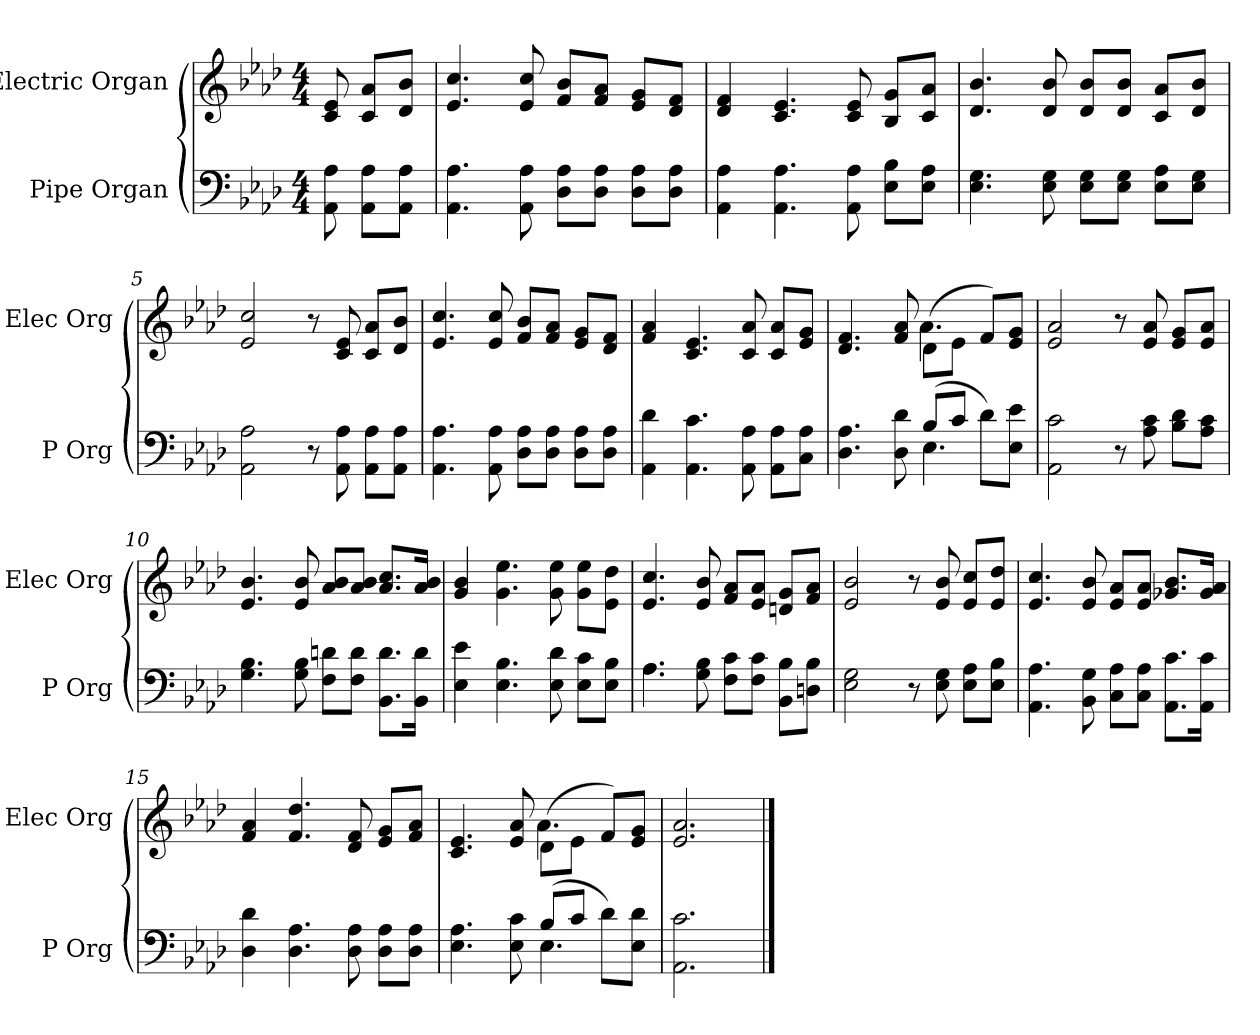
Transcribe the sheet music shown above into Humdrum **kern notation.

**kern	**kern
*part2	*part1
*staff2	*staff1
*I"Pipe Organ	*I"Electric Organ
*I'P Org	*I'Elec Org
*clefF4	*clefG2
*k[b-e-a-d-]	*k[b-e-a-d-]
*A-:	*A-:
*M4/4	*M4/4
=1	=1
8AA- 8A-	8c 8e-
8AA-\ 8A-\L	8c/ 8a-/L
8AA-\ 8A-\J	8d-/ 8b-/J
=2	=2
4.AA- 4.A-	4.e- 4.cc
8AA- 8A-	8e- 8cc
8D-\ 8A-\L	8f/ 8b-/L
8D-\ 8A-\J	8f/ 8a-/J
8D-\ 8A-\L	8e-/ 8g/L
8D-\ 8A-\J	8d-/ 8f/J
=3	=3
4AA- 4A-	4d- 4f
4.AA- 4.A-	4.c 4.e-
8AA- 8A-	8c 8e-
8E-\ 8B-\L	8B-/ 8g/L
8E-\ 8A-\J	8c/ 8a-/J
=4	=4
4.E- 4.G	4.d- 4.b-
8E- 8G	8d- 8b-
8E-\ 8G\L	8d-/ 8b-/L
8E-\ 8G\J	8d-/ 8b-/J
8E-\ 8A-\L	8c/ 8a-/L
8E-\ 8G\J	8d-/ 8b-/J
=5	=5
2AA- 2A-	2e- 2cc
8r	8r
8AA- 8A-	8c 8e-
8AA-\ 8A-\L	8c/ 8a-/L
8AA-\ 8A-\J	8d-/ 8b-/J
=6	=6
4.AA- 4.A-	4.e- 4.cc
8AA- 8A-	8e- 8cc
8D-\ 8A-\L	8f/ 8b-/L
8D-\ 8A-\J	8f/ 8a-/J
8D-\ 8A-\L	8e-/ 8g/L
8D-\ 8A-\J	8d-/ 8f/J
=7	=7
4AA- 4d-	4f 4a-
4.AA- 4.c	4.c 4.e-
8AA- 8A-	8c 8a-
8AA-\ 8A-\L	8c/ 8a-/L
8C\ 8A-\J	8e-/ 8g/J
=8	=8
*^	*^
4.D- 4.A-	2ryy	4.d- 4.f	2ryy
8D- 8d-	.	8f 8a-	.
(8B-/L	4.E-	(8d-\L	4.a-
8c/J	.	8e-\J	.
8d-\L)	.	8f/L)	.
8E-\ 8e-\J	8ryy	8e-/ 8g/J	8ryy
*v	*v	*	*
*	*v	*v
=9	=9
2AA- 2c	2e- 2a-
8r	8r
8A- 8c	8e- 8a-
8B-\ 8d-\L	8e-/ 8g/L
8A-\ 8c\J	8e-/ 8a-/J
=10	=10
4.G 4.B-	4.e- 4.b-
8G 8B-	8e- 8b-
8F\ 8dn\L	8a-/ 8b-/L
8F\ 8d\J	8a-/ 8b-/J
8.BB-\ 8.d\L	8.a-/ 8.cc/L
16BB-\ 16d\Jk	16a-/ 16b-/Jk
=11	=11
4E- 4e-	4g 4b-
4.E- 4.B-	4.g 4.ee-
8E- 8d-	8g 8ee-
8E-\ 8c\L	8g\ 8ee-\L
8E-\ 8B-\J	8e-\ 8dd-\J
=12	=12
*^	*
4.A-\	4.A-	4.e- 4.cc
8G 8B-	2ryy	8e- 8b-
8F\ 8c\L	.	8f/ 8a-/L
8F\ 8c\J	.	8e-/ 8a-/J
8BB-\ 8B-\L	.	8dn/ 8g/L
8Dn\ 8B-\J	8ryy	8f/ 8a-/J
*v	*v	*
=13	=13
2E- 2G	2e- 2b-
8r	8r
8E- 8G	8e- 8b-
8E-\ 8A-\L	8e-/ 8cc/L
8E-\ 8B-\J	8e-/ 8dd-/J
=14	=14
4.AA- 4.A-	4.e- 4.cc
8BB- 8G	8e- 8b-
8C\ 8A-\L	8e-/ 8a-/L
8C\ 8A-\J	8e-/ 8a-/J
8.AA-\ 8.c\L	8.g-X/ 8.b-/L
16AA-\ 16c\Jk	16g-/ 16a-/Jk
=15	=15
4D- 4d-	4f 4a-
4.D- 4.A-	4.f 4.dd-
8D- 8A-	8d- 8f
8D-\ 8A-\L	8e-/ 8g/L
8D-\ 8A-\J	8f/ 8a-/J
=16	=16
*^	*^
4.E- 4.A-	2ryy	4.c 4.e-	2ryy
8E- 8c	.	8e- 8a-	.
(8B-/L	4.E-	(8d-\L	4.a-
8c/J	.	8e-\J	.
8d-\L)	.	8f/L)	.
8E-\ 8d-\J	8ryy	8e-/ 8g/J	8ryy
*v	*v	*	*
*	*v	*v
=17	=17
2.AA- 2.c	2.e- 2.a-
==	==
*-	*-
